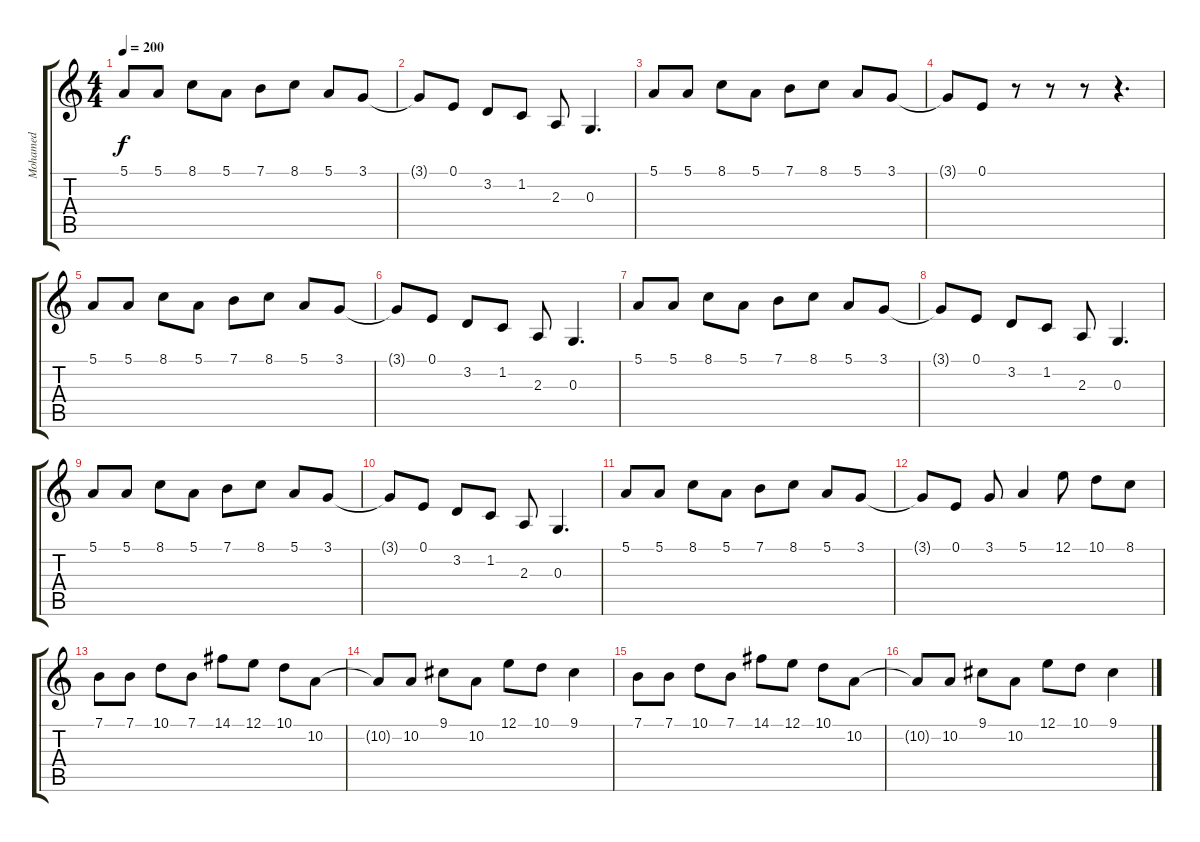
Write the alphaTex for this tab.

\track ("Mohamed" "Mohamed") {instrument violin}
\staff {score tabs}
\tuning (E4 B3 G3 D3 A2 E2) {hide}
\ts (4 4)
\tempo 200
\clef g2
\ks c
5.1.8{dy f} 5.1.8 8.1.8 5.1.8 7.1.8 8.1.8 5.1.8 3.1.8 |
3.1{t}.8 0.1.8 3.2.8 1.2.8 2.3.8 0.3.4{d} |
5.1.8 5.1.8 8.1.8 5.1.8 7.1.8 8.1.8 5.1.8 3.1.8 |
3.1{t}.8 0.1.8 r.8 r.8 r.8 r.4{d} |
5.1.8 5.1.8 8.1.8 5.1.8 7.1.8 8.1.8 5.1.8 3.1.8 |
3.1{t}.8 0.1.8 3.2.8 1.2.8 2.3.8 0.3.4{d} |
5.1.8 5.1.8 8.1.8 5.1.8 7.1.8 8.1.8 5.1.8 3.1.8 |
3.1{t}.8 0.1.8 3.2.8 1.2.8 2.3.8 0.3.4{d} |
5.1.8 5.1.8 8.1.8 5.1.8 7.1.8 8.1.8 5.1.8 3.1.8 |
3.1{t}.8 0.1.8 3.2.8 1.2.8 2.3.8 0.3.4{d} |
5.1.8 5.1.8 8.1.8 5.1.8 7.1.8 8.1.8 5.1.8 3.1.8 |
3.1{t}.8 0.1.8 3.1.8 5.1.4 12.1.8 10.1.8 8.1.8 |
7.1.8 7.1.8 10.1.8 7.1.8 14.1.8 12.1.8 10.1.8 10.2.8 |
10.2{t}.8 10.2.8 9.1.8 10.2.8 12.1.8 10.1.8 9.1.4 |
7.1.8 7.1.8 10.1.8 7.1.8 14.1.8 12.1.8 10.1.8 10.2.8 |
10.2{t}.8 10.2.8 9.1.8 10.2.8 12.1.8 10.1.8 9.1.4
